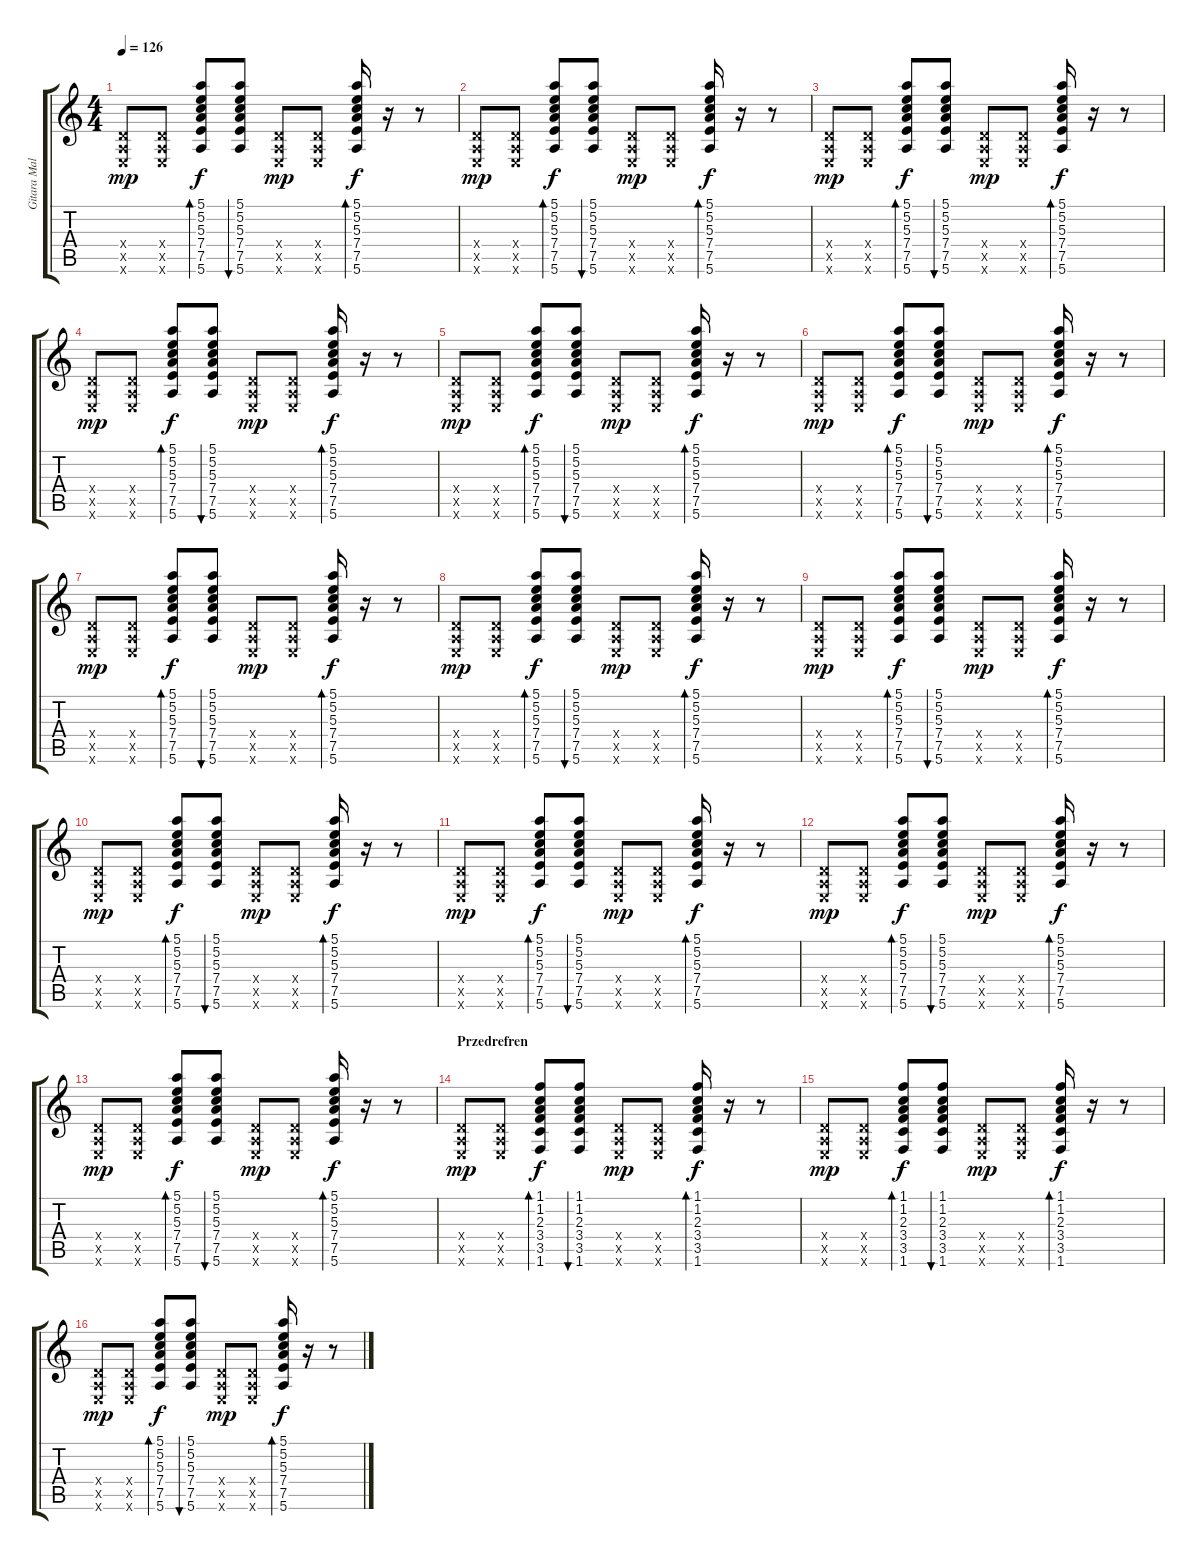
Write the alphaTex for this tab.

\track ("Gitara Maleo" "Gitara Mal") {instrument acousticguitarnylon}
\staff {score tabs}
\tuning (E4 B3 G3 D3 A2 E2) {hide}
\ts (4 4)
\tempo 126
\clef g2
\ks c
(0.4{x} 0.5{x} 0.6{x}).8{dy mp} (0.4{x} 0.5{x} 0.6{x}).8 (5.1 5.2 5.3 7.4 7.5 5.6).8{bd 30 dy f} (5.1 5.2 5.3 7.4 7.5 5.6).8{bu 60} (0.4{x} 0.5{x} 0.6{x}).8{dy mp} (0.4{x} 0.5{x} 0.6{x}).8 (5.1 5.2 5.3 7.4 7.5 5.6).16{bd 30 dy f} r.16 r.8 |
(0.4{x} 0.5{x} 0.6{x}).8{dy mp} (0.4{x} 0.5{x} 0.6{x}).8 (5.1 5.2 5.3 7.4 7.5 5.6).8{bd 30 dy f} (5.1 5.2 5.3 7.4 7.5 5.6).8{bu 60} (0.4{x} 0.5{x} 0.6{x}).8{dy mp} (0.4{x} 0.5{x} 0.6{x}).8 (5.1 5.2 5.3 7.4 7.5 5.6).16{bd 30 dy f} r.16 r.8 |
(0.4{x} 0.5{x} 0.6{x}).8{dy mp} (0.4{x} 0.5{x} 0.6{x}).8 (5.1 5.2 5.3 7.4 7.5 5.6).8{bd 30 dy f} (5.1 5.2 5.3 7.4 7.5 5.6).8{bu 60} (0.4{x} 0.5{x} 0.6{x}).8{dy mp} (0.4{x} 0.5{x} 0.6{x}).8 (5.1 5.2 5.3 7.4 7.5 5.6).16{bd 30 dy f} r.16 r.8 |
(0.4{x} 0.5{x} 0.6{x}).8{dy mp} (0.4{x} 0.5{x} 0.6{x}).8 (5.1 5.2 5.3 7.4 7.5 5.6).8{bd 30 dy f} (5.1 5.2 5.3 7.4 7.5 5.6).8{bu 60} (0.4{x} 0.5{x} 0.6{x}).8{dy mp} (0.4{x} 0.5{x} 0.6{x}).8 (5.1 5.2 5.3 7.4 7.5 5.6).16{bd 30 dy f} r.16 r.8 |
(0.4{x} 0.5{x} 0.6{x}).8{dy mp} (0.4{x} 0.5{x} 0.6{x}).8 (5.1 5.2 5.3 7.4 7.5 5.6).8{bd 30 dy f} (5.1 5.2 5.3 7.4 7.5 5.6).8{bu 60} (0.4{x} 0.5{x} 0.6{x}).8{dy mp} (0.4{x} 0.5{x} 0.6{x}).8 (5.1 5.2 5.3 7.4 7.5 5.6).16{bd 30 dy f} r.16 r.8 |
(0.4{x} 0.5{x} 0.6{x}).8{dy mp instrument acousticguitarnylon} (0.4{x} 0.5{x} 0.6{x}).8 (5.1 5.2 5.3 7.4 7.5 5.6).8{bd 30 dy f} (5.1 5.2 5.3 7.4 7.5 5.6).8{bu 60} (0.4{x} 0.5{x} 0.6{x}).8{dy mp} (0.4{x} 0.5{x} 0.6{x}).8 (5.1 5.2 5.3 7.4 7.5 5.6).16{bd 30 dy f} r.16 r.8 |
(0.4{x} 0.5{x} 0.6{x}).8{dy mp} (0.4{x} 0.5{x} 0.6{x}).8 (5.1 5.2 5.3 7.4 7.5 5.6).8{bd 30 dy f} (5.1 5.2 5.3 7.4 7.5 5.6).8{bu 60} (0.4{x} 0.5{x} 0.6{x}).8{dy mp} (0.4{x} 0.5{x} 0.6{x}).8 (5.1 5.2 5.3 7.4 7.5 5.6).16{bd 30 dy f} r.16 r.8 |
(0.4{x} 0.5{x} 0.6{x}).8{dy mp} (0.4{x} 0.5{x} 0.6{x}).8 (5.1 5.2 5.3 7.4 7.5 5.6).8{bd 30 dy f} (5.1 5.2 5.3 7.4 7.5 5.6).8{bu 60} (0.4{x} 0.5{x} 0.6{x}).8{dy mp} (0.4{x} 0.5{x} 0.6{x}).8 (5.1 5.2 5.3 7.4 7.5 5.6).16{bd 30 dy f} r.16 r.8 |
(0.4{x} 0.5{x} 0.6{x}).8{dy mp} (0.4{x} 0.5{x} 0.6{x}).8 (5.1 5.2 5.3 7.4 7.5 5.6).8{bd 30 dy f} (5.1 5.2 5.3 7.4 7.5 5.6).8{bu 60} (0.4{x} 0.5{x} 0.6{x}).8{dy mp} (0.4{x} 0.5{x} 0.6{x}).8 (5.1 5.2 5.3 7.4 7.5 5.6).16{bd 30 dy f} r.16 r.8 |
(0.4{x} 0.5{x} 0.6{x}).8{dy mp} (0.4{x} 0.5{x} 0.6{x}).8 (5.1 5.2 5.3 7.4 7.5 5.6).8{bd 30 dy f} (5.1 5.2 5.3 7.4 7.5 5.6).8{bu 60} (0.4{x} 0.5{x} 0.6{x}).8{dy mp} (0.4{x} 0.5{x} 0.6{x}).8 (5.1 5.2 5.3 7.4 7.5 5.6).16{bd 30 dy f} r.16 r.8 |
(0.4{x} 0.5{x} 0.6{x}).8{dy mp} (0.4{x} 0.5{x} 0.6{x}).8 (5.1 5.2 5.3 7.4 7.5 5.6).8{bd 30 dy f} (5.1 5.2 5.3 7.4 7.5 5.6).8{bu 60} (0.4{x} 0.5{x} 0.6{x}).8{dy mp} (0.4{x} 0.5{x} 0.6{x}).8 (5.1 5.2 5.3 7.4 7.5 5.6).16{bd 30 dy f} r.16 r.8 |
(0.4{x} 0.5{x} 0.6{x}).8{dy mp} (0.4{x} 0.5{x} 0.6{x}).8 (5.1 5.2 5.3 7.4 7.5 5.6).8{bd 30 dy f} (5.1 5.2 5.3 7.4 7.5 5.6).8{bu 60} (0.4{x} 0.5{x} 0.6{x}).8{dy mp} (0.4{x} 0.5{x} 0.6{x}).8 (5.1 5.2 5.3 7.4 7.5 5.6).16{bd 30 dy f} r.16 r.8 |
(0.4{x} 0.5{x} 0.6{x}).8{dy mp} (0.4{x} 0.5{x} 0.6{x}).8 (5.1 5.2 5.3 7.4 7.5 5.6).8{bd 30 dy f} (5.1 5.2 5.3 7.4 7.5 5.6).8{bu 60} (0.4{x} 0.5{x} 0.6{x}).8{dy mp} (0.4{x} 0.5{x} 0.6{x}).8 (5.1 5.2 5.3 7.4 7.5 5.6).16{bd 30 dy f} r.16 r.8 |
\section ("" "Przedrefren")
(0.4{x} 0.5{x} 0.6{x}).8{dy mp} (0.4{x} 0.5{x} 0.6{x}).8 (1.1 1.2 2.3 3.4 3.5 1.6).8{bd 30 dy f} (1.1 1.2 2.3 3.4 3.5 1.6).8{bu 60} (0.4{x} 0.5{x} 0.6{x}).8{dy mp} (0.4{x} 0.5{x} 0.6{x}).8 (1.1 1.2 2.3 3.4 3.5 1.6).16{bd 30 dy f} r.16 r.8 |
(0.4{x} 0.5{x} 0.6{x}).8{dy mp} (0.4{x} 0.5{x} 0.6{x}).8 (1.1 1.2 2.3 3.4 3.5 1.6).8{bd 30 dy f} (1.1 1.2 2.3 3.4 3.5 1.6).8{bu 60} (0.4{x} 0.5{x} 0.6{x}).8{dy mp} (0.4{x} 0.5{x} 0.6{x}).8 (1.1 1.2 2.3 3.4 3.5 1.6).16{bd 30 dy f} r.16 r.8 |
(0.4{x} 0.5{x} 0.6{x}).8{dy mp} (0.4{x} 0.5{x} 0.6{x}).8 (5.1 5.2 5.3 7.4 7.5 5.6).8{bd 30 dy f} (5.1 5.2 5.3 7.4 7.5 5.6).8{bu 60} (0.4{x} 0.5{x} 0.6{x}).8{dy mp} (0.4{x} 0.5{x} 0.6{x}).8 (5.1 5.2 5.3 7.4 7.5 5.6).16{bd 30 dy f} r.16 r.8
